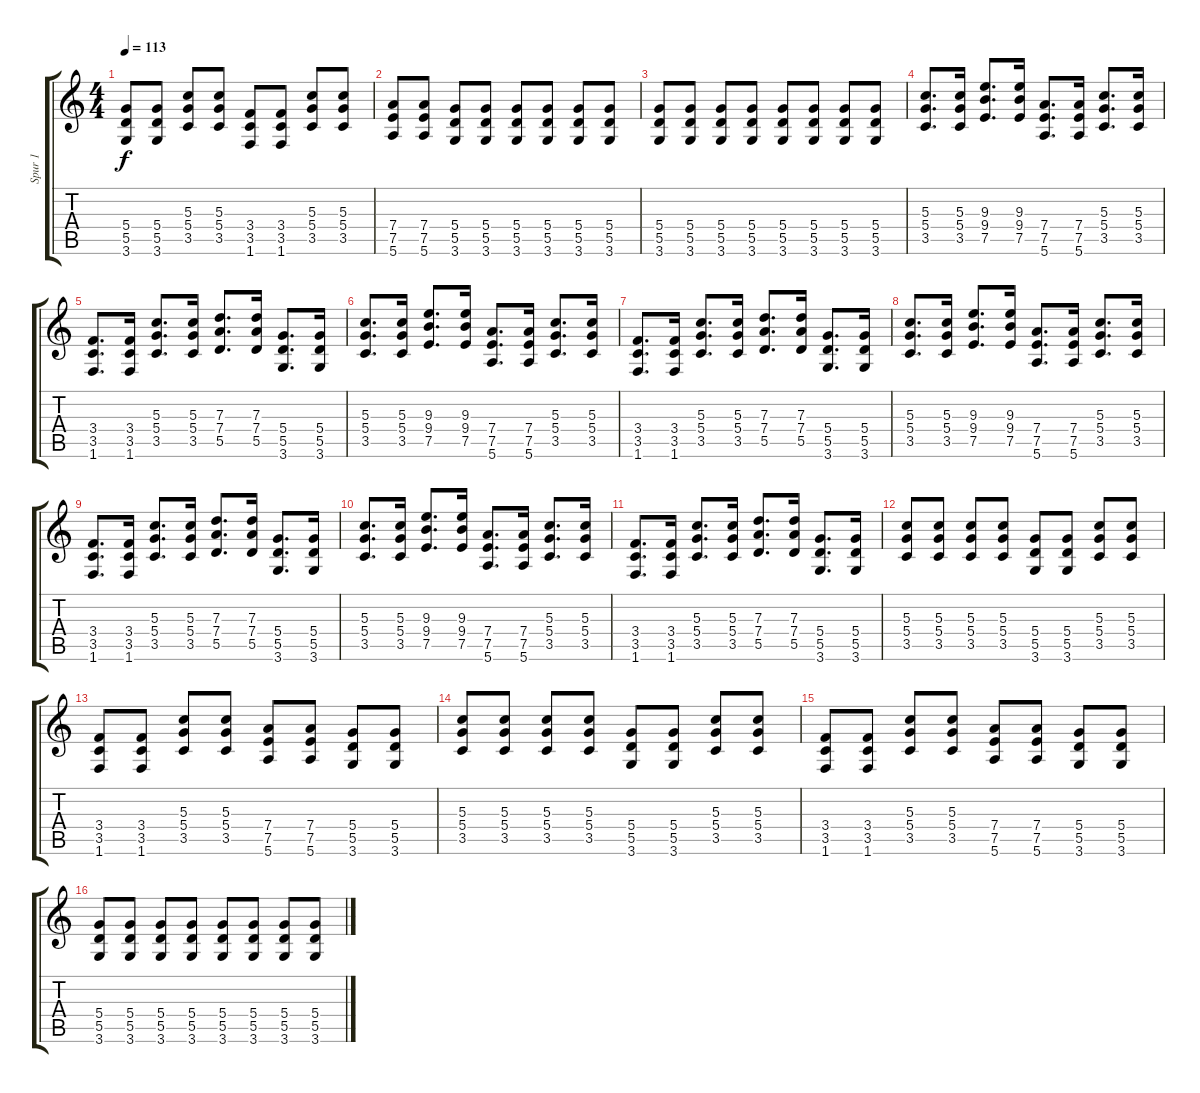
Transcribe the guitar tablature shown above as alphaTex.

\track ("Spur 1" "Spur 1") {instrument overdrivenguitar}
\staff {score tabs}
\tuning (E4 B3 G3 D3 A2 E2) {hide}
\ts (4 4)
\tempo 113
\clef g2
\ks c
(5.4 5.5 3.6).8{dy f} (5.4 5.5 3.6).8 (5.3 5.4 3.5).8 (5.3 5.4 3.5).8 (3.4 3.5 1.6).8 (3.4 3.5 1.6).8 (5.3 5.4 3.5).8 (5.3 5.4 3.5).8 |
(7.4 7.5 5.6).8 (7.4 7.5 5.6).8 (5.4 5.5 3.6).8 (5.4 5.5 3.6).8 (5.4 5.5 3.6).8 (5.4 5.5 3.6).8 (5.4 5.5 3.6).8 (5.4 5.5 3.6).8 |
(5.4 5.5 3.6).8 (5.4 5.5 3.6).8 (5.4 5.5 3.6).8 (5.4 5.5 3.6).8 (5.4 5.5 3.6).8 (5.4 5.5 3.6).8 (5.4 5.5 3.6).8 (5.4 5.5 3.6).8 |
(5.3 5.4 3.5).8{d} (5.3 5.4 3.5).16 (9.3 9.4 7.5).8{d} (9.3 9.4 7.5).16 (7.4 7.5 5.6).8{d} (7.4 7.5 5.6).16 (5.3 5.4 3.5).8{d} (5.3 5.4 3.5).16 |
(3.4 3.5 1.6).8{d} (3.4 3.5 1.6).16 (5.3 5.4 3.5).8{d} (5.3 5.4 3.5).16 (7.3 7.4 5.5).8{d} (7.3 7.4 5.5).16 (5.4 5.5 3.6).8{d} (5.4 5.5 3.6).16 |
(5.3 5.4 3.5).8{d} (5.3 5.4 3.5).16 (9.3 9.4 7.5).8{d} (9.3 9.4 7.5).16 (7.4 7.5 5.6).8{d} (7.4 7.5 5.6).16 (5.3 5.4 3.5).8{d} (5.3 5.4 3.5).16 |
(3.4 3.5 1.6).8{d} (3.4 3.5 1.6).16 (5.3 5.4 3.5).8{d} (5.3 5.4 3.5).16 (7.3 7.4 5.5).8{d} (7.3 7.4 5.5).16 (5.4 5.5 3.6).8{d} (5.4 5.5 3.6).16 |
(5.3 5.4 3.5).8{d} (5.3 5.4 3.5).16 (9.3 9.4 7.5).8{d} (9.3 9.4 7.5).16 (7.4 7.5 5.6).8{d} (7.4 7.5 5.6).16 (5.3 5.4 3.5).8{d} (5.3 5.4 3.5).16 |
(3.4 3.5 1.6).8{d} (3.4 3.5 1.6).16 (5.3 5.4 3.5).8{d} (5.3 5.4 3.5).16 (7.3 7.4 5.5).8{d} (7.3 7.4 5.5).16 (5.4 5.5 3.6).8{d} (5.4 5.5 3.6).16 |
(5.3 5.4 3.5).8{d} (5.3 5.4 3.5).16 (9.3 9.4 7.5).8{d} (9.3 9.4 7.5).16 (7.4 7.5 5.6).8{d} (7.4 7.5 5.6).16 (5.3 5.4 3.5).8{d} (5.3 5.4 3.5).16 |
(3.4 3.5 1.6).8{d} (3.4 3.5 1.6).16 (5.3 5.4 3.5).8{d} (5.3 5.4 3.5).16 (7.3 7.4 5.5).8{d} (7.3 7.4 5.5).16 (5.4 5.5 3.6).8{d} (5.4 5.5 3.6).16 |
(5.3 5.4 3.5).8 (5.3 5.4 3.5).8 (5.3 5.4 3.5).8 (5.3 5.4 3.5).8 (5.4 5.5 3.6).8 (5.4 5.5 3.6).8 (5.3 5.4 3.5).8 (5.3 5.4 3.5).8 |
(3.4 3.5 1.6).8 (3.4 3.5 1.6).8 (5.3 5.4 3.5).8 (5.3 5.4 3.5).8 (7.4 7.5 5.6).8 (7.4 7.5 5.6).8 (5.4 5.5 3.6).8 (5.4 5.5 3.6).8 |
(5.3 5.4 3.5).8 (5.3 5.4 3.5).8 (5.3 5.4 3.5).8 (5.3 5.4 3.5).8 (5.4 5.5 3.6).8 (5.4 5.5 3.6).8 (5.3 5.4 3.5).8 (5.3 5.4 3.5).8 |
(3.4 3.5 1.6).8 (3.4 3.5 1.6).8 (5.3 5.4 3.5).8 (5.3 5.4 3.5).8 (7.4 7.5 5.6).8 (7.4 7.5 5.6).8 (5.4 5.5 3.6).8 (5.4 5.5 3.6).8 |
(5.4 5.5 3.6).8 (5.4 5.5 3.6).8 (5.4 5.5 3.6).8 (5.4 5.5 3.6).8 (5.4 5.5 3.6).8 (5.4 5.5 3.6).8 (5.4 5.5 3.6).8 (5.4 5.5 3.6).8
